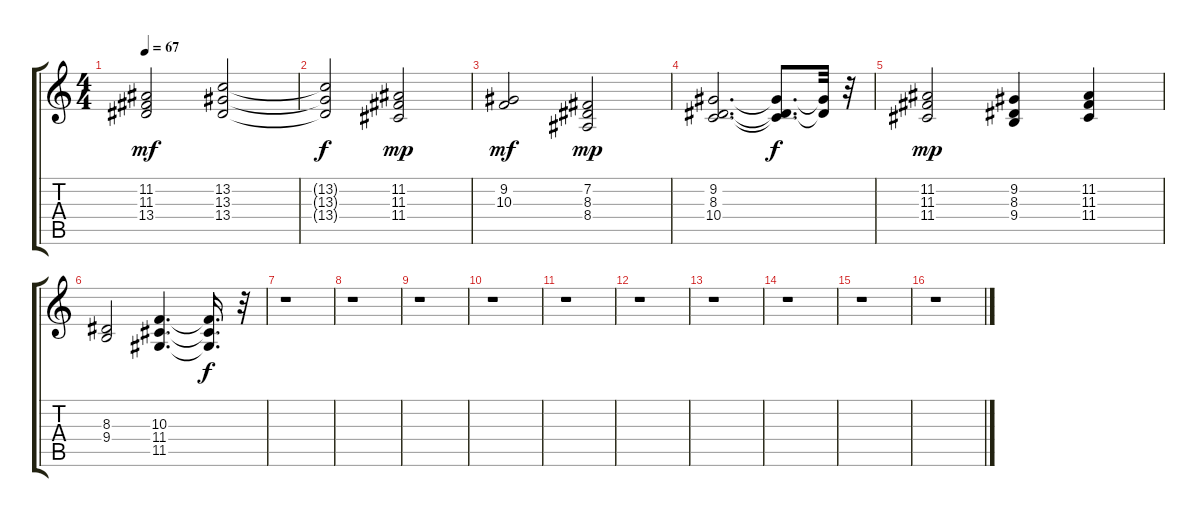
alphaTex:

\track "" {instrument choiraahs}
\staff {score tabs}
\tuning (E4 B3 G3 D3 A2 E2) {hide}
\ts (4 4)
\tempo 67
\clef g2
\ks c
(11.2 11.3 13.4).2{dy mf} (13.2 13.3 13.4).2 |
(13.2{t} 13.3{t} 13.4{t}).2{dy f} (11.2 11.3 11.4).2{dy mp} |
(9.2 10.3).2{dy mf} (7.2 8.3 8.4).2{dy mp} |
(9.2 8.3 10.4).2{d} (9.2{t} 8.3{t} 10.4{t}).8{d dy f} (9.2{t} 8.3{t}).32 r.32 |
(11.2 11.3 11.4).2{dy mp} (9.2 8.3 9.4).4 (11.2 11.3 11.4).4 |
(8.3 9.4).2 (10.3 11.4 11.5).4{d} (10.3{t} 11.4{t} 11.5{t}).16{d dy f} r.32 |
r.1 |
r.1 |
r.1 |
r.1 |
r.1 |
r.1 |
r.1 |
r.1 |
r.1 |
r.1
